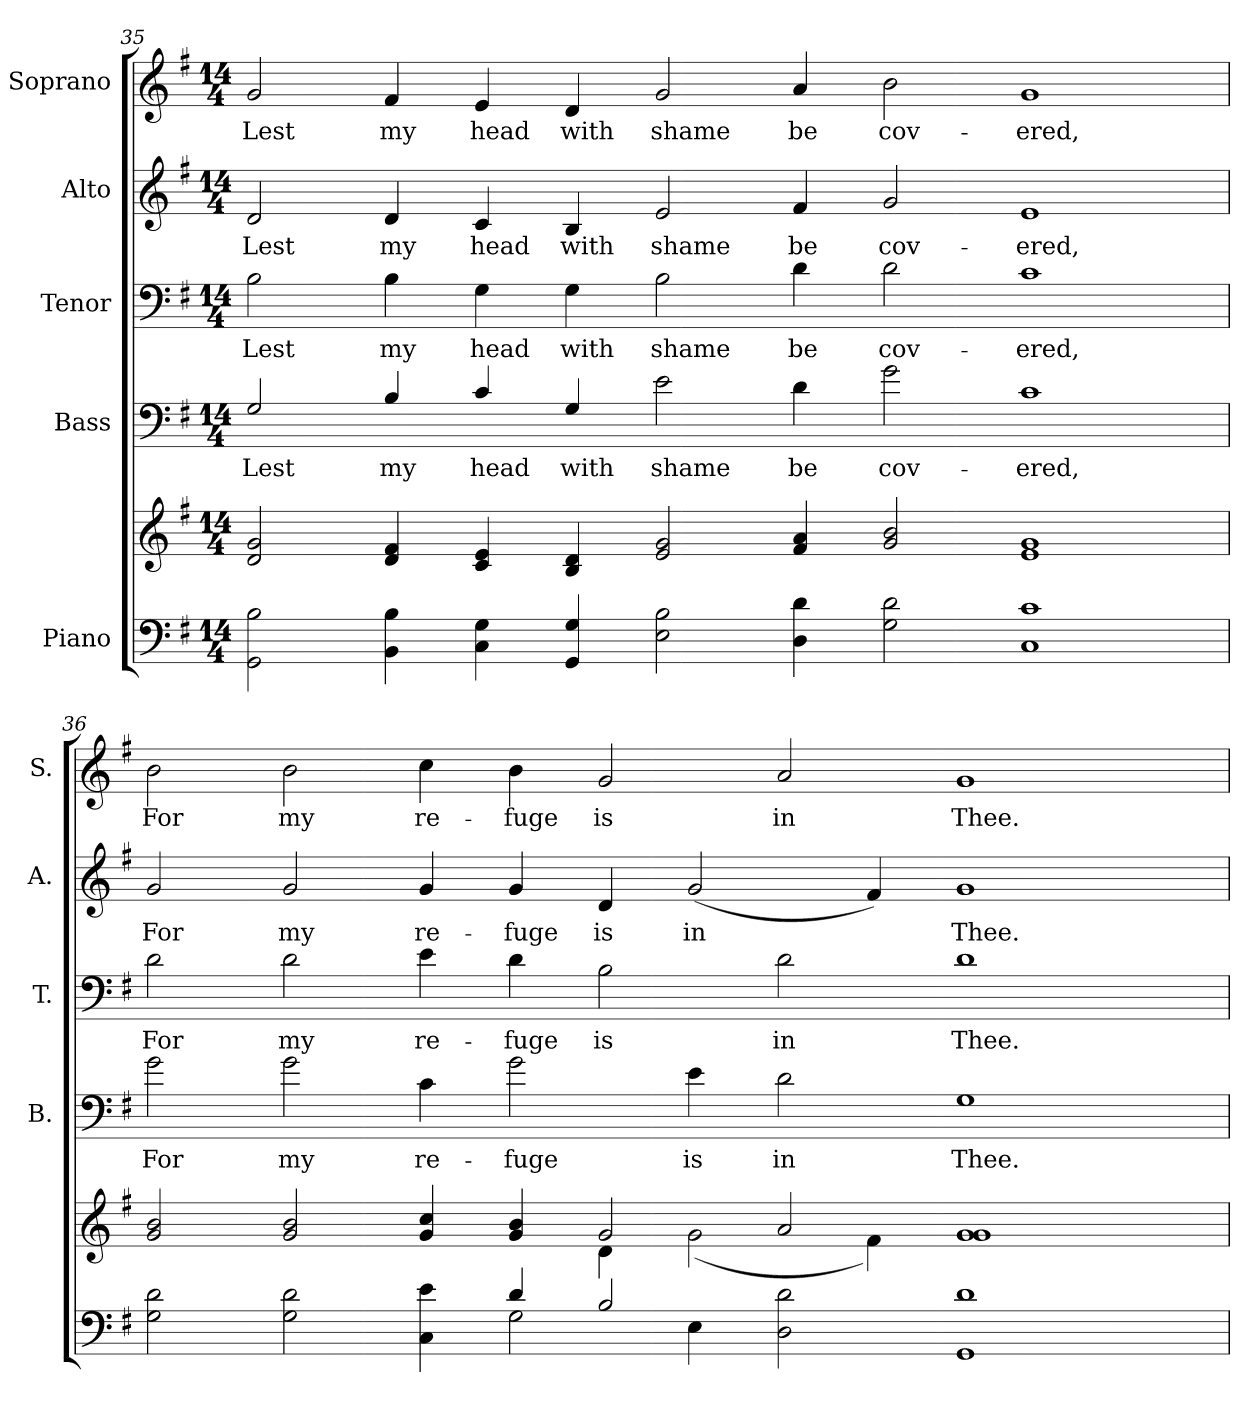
**kern	**kern	**kern	**text	**kern	**text	**kern	**text	**kern	**text
*part5	*part5	*part4	*part4	*part3	*part3	*part2	*part2	*part1	*part1
*staff6	*staff5	*staff4	*staff4	*staff3	*staff3	*staff2	*staff2	*staff1	*staff1
*I"Piano	*	*I"Bass	*	*I"Tenor	*	*I"Alto	*	*I"Soprano	*
*	*	*I'B.	*	*I'T.	*	*I'A.	*	*I'S.	*
!!LO:PB:g=z
*clefF4	*clefG2	*clefF4	*	*clefF4	*	*clefG2	*	*clefG2	*
*	*	*ITrd7c12	*	*	*	*	*	*	*
*k[f#]	*k[f#]	*k[f#]	*	*k[f#]	*	*k[f#]	*	*k[f#]	*
*G:	*G:	*G:	*	*G:	*	*G:	*	*G:	*
*M14/4	*M14/4	*M14/4	*	*M14/4	*	*M14/4	*	*M14/4	*
=35	=35	=35	=35	=35	=35	=35	=35	=35	=35
!	!	!	!LO:LY:b:color=#000000	!	!	!	!	!	!
!	!	!	!	!	!LO:LY:b:color=#000000	!	!	!	!
!	!	!	!	!	!	!	!LO:LY:b:color=#000000	!	!
!	!	!	!	!	!	!	!	!	!LO:LY:b:color=#000000
2GGi\ 2Bi	2di/ 2gi	2GGi/	Lest	2Bi\	Lest	2di/	Lest	2gi/	Lest
!	!	!	!LO:LY:b:color=#000000	!	!	!	!	!	!
!	!	!	!	!	!LO:LY:b:color=#000000	!	!	!	!
!	!	!	!	!	!	!	!LO:LY:b:color=#000000	!	!
!	!	!	!	!	!	!	!	!	!LO:LY:b:color=#000000
4BBi\ 4Bi	4di/ 4f#i	4BBi/	my	4Bi\	my	4di/	my	4f#i/	my
!	!	!	!LO:LY:b:color=#000000	!	!	!	!	!	!
!	!	!	!	!	!LO:LY:b:color=#000000	!	!	!	!
!	!	!	!	!	!	!	!LO:LY:b:color=#000000	!	!
!	!	!	!	!	!	!	!	!	!LO:LY:b:color=#000000
4Ci\ 4Gi	4ci/ 4ei	4Ci/	head	4Gi\	head	4ci/	head	4ei/	head
!	!	!	!LO:LY:b:color=#000000	!	!	!	!	!	!
!	!	!	!	!	!LO:LY:b:color=#000000	!	!	!	!
!	!	!	!	!	!	!	!LO:LY:b:color=#000000	!	!
!	!	!	!	!	!	!	!	!	!LO:LY:b:color=#000000
4GGi/ 4Gi	4Bi/ 4di	4GGi/	with	4Gi\	with	4Bi/	with	4di/	with
!	!	!	!LO:LY:b:color=#000000	!	!	!	!	!	!
!	!	!	!	!	!LO:LY:b:color=#000000	!	!	!	!
!	!	!	!	!	!	!	!LO:LY:b:color=#000000	!	!
!	!	!	!	!	!	!	!	!	!LO:LY:b:color=#000000
2Ei\ 2Bi	2ei/ 2gi	2Ei\	shame	2Bi\	shame	2ei/	shame	2gi/	shame
!	!	!	!LO:LY:b:color=#000000	!	!	!	!	!	!
!	!	!	!	!	!LO:LY:b:color=#000000	!	!	!	!
!	!	!	!	!	!	!	!LO:LY:b:color=#000000	!	!
!	!	!	!	!	!	!	!	!	!LO:LY:b:color=#000000
4Di\ 4di	4f#i/ 4ai	4Di\	be	4di\	be	4f#i/	be	4ai/	be
!	!	!	!LO:LY:b:color=#000000	!	!	!	!	!	!
!	!	!	!	!	!LO:LY:b:color=#000000	!	!	!	!
!	!	!	!	!	!	!	!LO:LY:b:color=#000000	!	!
!	!	!	!	!	!	!	!	!	!LO:LY:b:color=#000000
2Gi\ 2di	2gi/ 2bi	2Gi\	cov-	2di\	cov-	2gi/	cov-	2bi\	cov-
!	!	!	!LO:LY:b:color=#000000	!	!	!	!	!	!
!	!	!	!	!	!LO:LY:b:color=#000000	!	!	!	!
!	!	!	!	!	!	!	!LO:LY:b:color=#000000	!	!
!	!	!	!	!	!	!	!	!	!LO:LY:b:color=#000000
1Ci 1ci	1ei 1gi	1Ci	-ered,	1ci	-ered,	1ei	-ered,	1gi	-ered,
=36	=36	=36	=36	=36	=36	=36	=36	=36	=36
*^	*^	*	*	*	*	*	*	*	*
!	!	!	!	!	!LO:LY:b:color=#000000	!	!	!	!	!	!
!	!	!	!	!	!	!	!LO:LY:b:color=#000000	!	!	!	!
!	!	!	!	!	!	!	!	!	!LO:LY:b:color=#000000	!	!
!	!	!	!	!	!	!	!	!	!	!	!LO:LY:b:color=#000000
2Gi\ 2di	1ryy	2gi/ 2bi	1ryy	2Gi\	For	2di\	For	2gi/	For	2bi\	For
!	!	!	!	!	!LO:LY:b:color=#000000	!	!	!	!	!	!
!	!	!	!	!	!	!	!LO:LY:b:color=#000000	!	!	!	!
!	!	!	!	!	!	!	!	!	!LO:LY:b:color=#000000	!	!
!	!	!	!	!	!	!	!	!	!	!	!LO:LY:b:color=#000000
2Gi\ 2di	.	2gi/ 2bi	.	2Gi\	my	2di\	my	2gi/	my	2bi\	my
!	!	!	!	!	!LO:LY:b:color=#000000	!	!	!	!	!	!
!	!	!	!	!	!	!	!LO:LY:b:color=#000000	!	!	!	!
!	!	!	!	!	!	!	!	!	!LO:LY:b:color=#000000	!	!
!	!	!	!	!	!	!	!	!	!	!	!LO:LY:b:color=#000000
4Ci\ 4ei	4ryy	4gi/ 4cci	2ryy	4Ci\	re-	4ei\	re-	4gi/	re-	4cci\	re-
!	!	!	!	!	!LO:LY:b:color=#000000	!	!	!	!	!	!
!	!	!	!	!	!	!	!LO:LY:b:color=#000000	!	!	!	!
!	!	!	!	!	!	!	!	!	!LO:LY:b:color=#000000	!	!
!	!	!	!	!	!	!	!	!	!	!	!LO:LY:b:color=#000000
4di/	2Gi\	4gi/ 4bi	.	2Gi\	-fuge	4di\	-fuge	4gi/	-fuge	4bi\	-fuge
!	!	!	!	!	!	!	!LO:LY:b:color=#000000	!	!	!	!
!	!	!	!	!	!	!	!	!	!LO:LY:b:color=#000000	!	!
!	!	!	!	!	!	!	!	!	!	!	!LO:LY:b:color=#000000
2Bi/	.	2gi/	4di\	.	.	2Bi\	is	4di/	is	2gi/	is
!	!	!	!	!	!LO:LY:b:color=#000000	!	!	!	!	!	!
!	!	!	!	!	!	!	!	!	!LO:LY:b:color=#000000	!	!
.	4Ei\	.	(2gi\	4Ei\	is	.	.	(2gi/	in	.	.
!	!	!	!	!	!LO:LY:b:color=#000000	!	!	!	!	!	!
!	!	!	!	!	!	!	!LO:LY:b:color=#000000	!	!	!	!
!	!	!	!	!	!	!	!	!	!	!	!LO:LY:b:color=#000000
2Di\ 2di	1ryy	2ai/	.	2Di\	in	2di\	in	.	.	2ai/	in
.	.	.	4f#i\)	.	.	.	.	4f#i/)	.	.	.
!	!	!	!	!	!LO:LY:b:color=#000000	!	!	!	!	!	!
!	!	!	!	!	!	!	!LO:LY:b:color=#000000	!	!	!	!
!	!	!	!	!	!	!	!	!	!LO:LY:b:color=#000000	!	!
!	!	!	!	!	!	!	!	!	!	!	!LO:LY:b:color=#000000
1GGi 1di	.	1gi 1gi	2ryy	1GGi	Thee.	1di	Thee.	1gi	Thee.	1gi	Thee.
.	2ryy	.	2ryy	.	.	.	.	.	.	.	.
*v	*v	*	*	*	*	*	*	*	*	*	*
*	*v	*v	*	*	*	*	*	*	*	*
=	=	=	=	=	=	=	=	=	=
*-	*-	*-	*-	*-	*-	*-	*-	*-	*-
